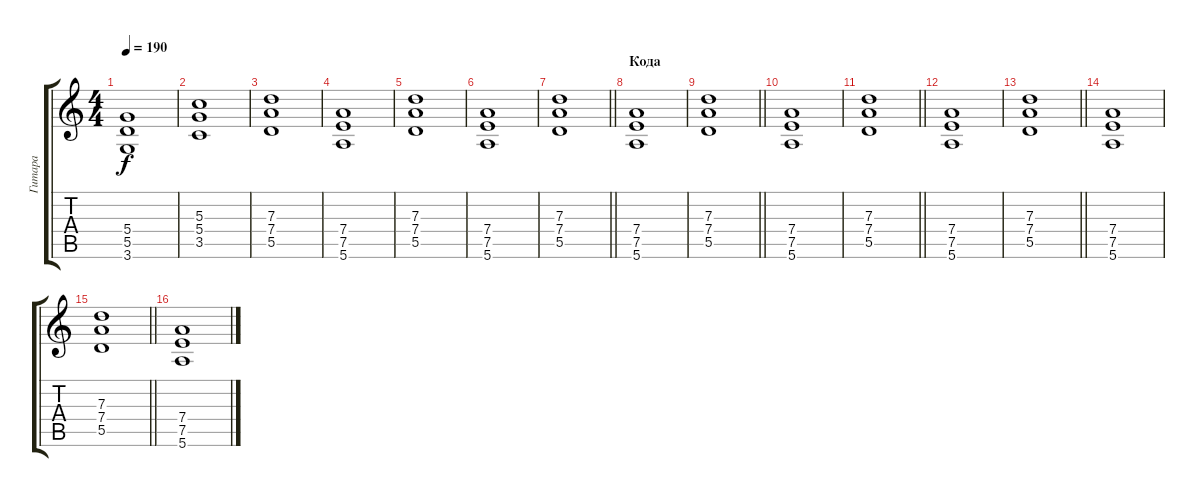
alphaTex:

\track ("Гитара" "Гитара") {instrument distortionguitar}
\staff {score tabs}
\tuning (E4 B3 G3 D3 A2 E2) {hide}
\ts (4 4)
\tempo 190
\clef g2
\ks c
(5.4 5.5 3.6).1{dy f} |
(5.3 5.4 3.5).1 |
(7.3 7.4 5.5).1 |
(7.4 7.5 5.6).1 |
(7.3 7.4 5.5).1 |
(7.4 7.5 5.6).1 |
\barLineRight lightlight
(7.3 7.4 5.5).1 |
\section ("" "Кода")
(7.4 7.5 5.6).1 |
\barLineRight lightlight
(7.3 7.4 5.5).1 |
(7.4 7.5 5.6).1 |
\barLineRight lightlight
(7.3 7.4 5.5).1 |
(7.4 7.5 5.6).1 |
\barLineRight lightlight
(7.3 7.4 5.5).1 |
(7.4 7.5 5.6).1 |
\barLineRight lightlight
(7.3 7.4 5.5).1 |
(7.4 7.5 5.6).1
